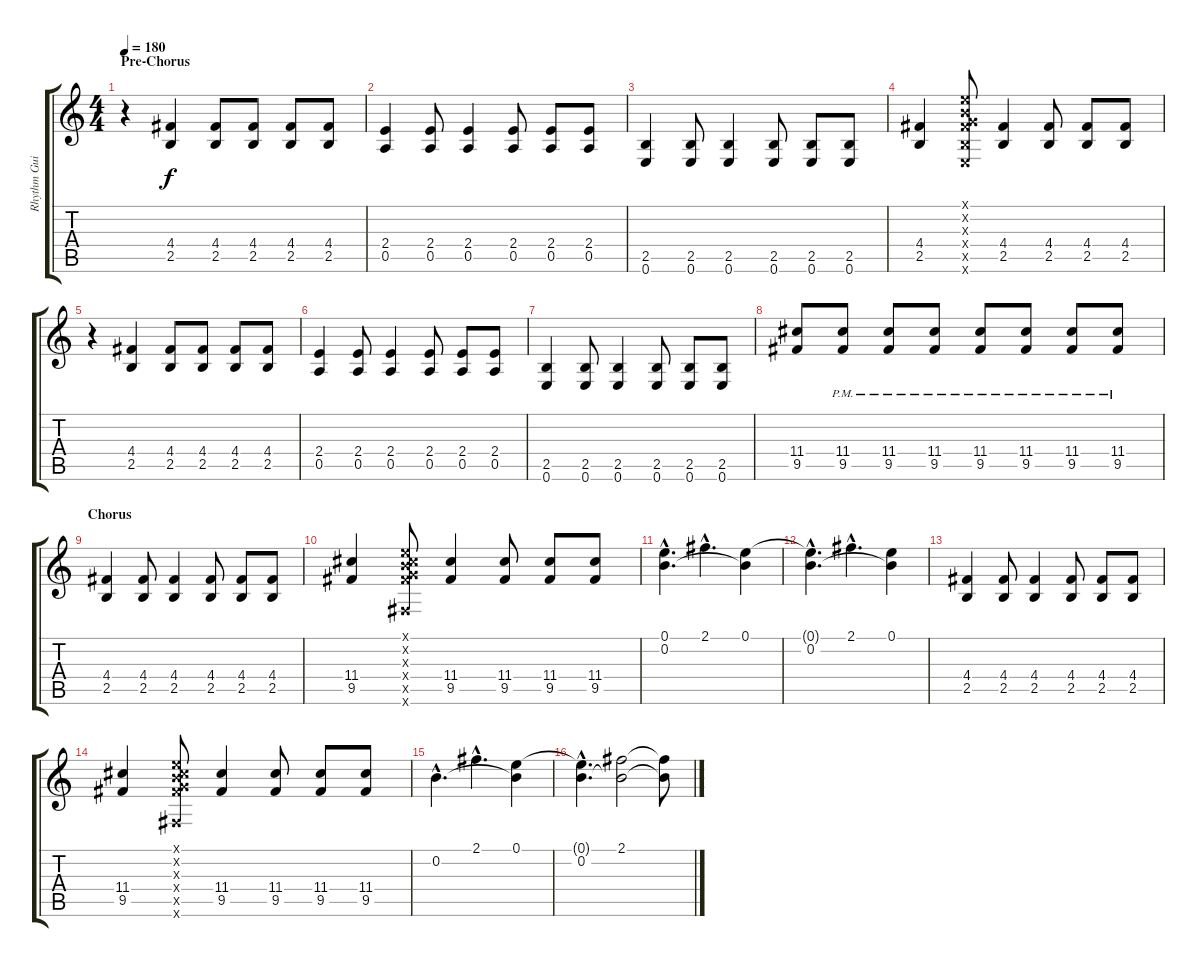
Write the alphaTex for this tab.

\track ("Rhythm Guitar 1" "Rhythm Gui") {instrument distortionguitar}
\staff {score tabs}
\tuning (E4 B3 G3 D3 A2 E2) {hide}
\ts (4 4)
\section ("" "Pre-Chorus")
\tempo 180
\clef g2
\ks c
r.4{dy f} (4.4 2.5).4 (4.4 2.5).8 (4.4 2.5).8 (4.4 2.5).8 (4.4 2.5).8 |
(2.4 0.5).4 (2.4 0.5).8 (2.4 0.5).4 (2.4 0.5).8 (2.4 0.5).8 (2.4 0.5).8 |
(2.5 0.6).4 (2.5 0.6).8 (2.5 0.6).4 (2.5 0.6).8 (2.5 0.6).8 (2.5 0.6).8 |
(4.4 2.5).4 (0.1{x} 0.2{x} 0.3{x} 4.4{x} 2.5{x} 0.6{x}).8 (4.4 2.5).4 (4.4 2.5).8 (4.4 2.5).8 (4.4 2.5).8 |
r.4 (4.4 2.5).4 (4.4 2.5).8 (4.4 2.5).8 (4.4 2.5).8 (4.4 2.5).8 |
(2.4 0.5).4 (2.4 0.5).8 (2.4 0.5).4 (2.4 0.5).8 (2.4 0.5).8 (2.4 0.5).8 |
(2.5 0.6).4 (2.5 0.6).8 (2.5 0.6).4 (2.5 0.6).8 (2.5 0.6).8 (2.5 0.6).8 |
(11.4 9.5).8 (11.4{pm} 9.5{pm}).8 (11.4{pm} 9.5{pm}).8 (11.4{pm} 9.5{pm}).8 (11.4{pm} 9.5{pm}).8 (11.4{pm} 9.5{pm}).8 (11.4{pm} 9.5{pm}).8 (11.4{pm} 9.5{pm}).8 |
\section ("" "Chorus")
(4.4 2.5).4{volume 13} (4.4 2.5).8 (4.4 2.5).4 (4.4 2.5).8 (4.4 2.5).8 (4.4 2.5).8 |
(11.4 9.5).4 (0.1{x} 0.2{x} 0.3{x} 11.4{x} 9.5{x} 2.6{x}).8 (11.4 9.5).4 (11.4 9.5).8 (11.4 9.5).8 (11.4 9.5).8 |
(0.1{hac} 0.2{hac}).4{d} 2.1{hac}.4{d} (0.1 0.2{t}).4 |
(0.1{hac t} 0.2{hac}).4{d} 2.1{hac}.4{d} (0.1 0.2{t}).4 |
(4.4 2.5).4{volume 13} (4.4 2.5).8 (4.4 2.5).4 (4.4 2.5).8 (4.4 2.5).8 (4.4 2.5).8 |
(11.4 9.5).4 (0.1{x} 0.2{x} 0.3{x} 11.4{x} 9.5{x} 2.6{x}).8 (11.4 9.5).4 (11.4 9.5).8 (11.4 9.5).8 (11.4 9.5).8 |
0.2{hac}.4{d} 2.1{hac}.4{d} (0.1 0.2{t}).4 |
(0.1{hac t} 0.2{hac}).4{d} (2.1 0.2{t}).2 (2.1{t} 0.2{t}).8
